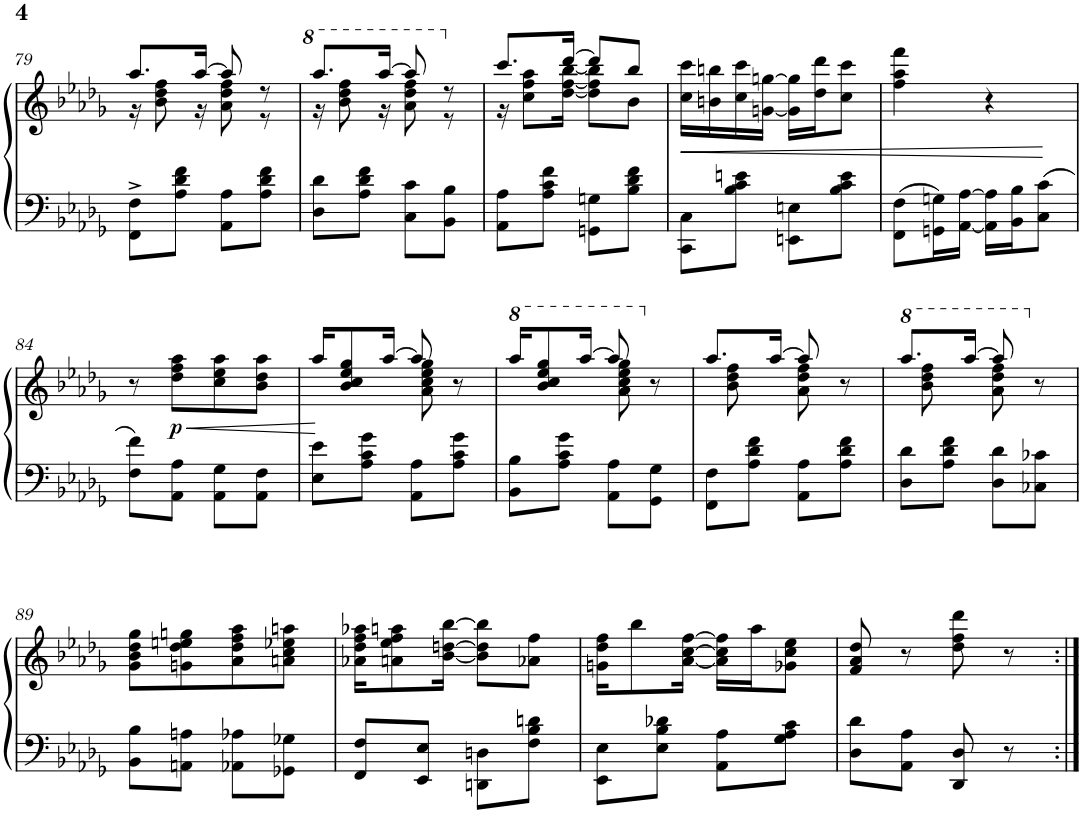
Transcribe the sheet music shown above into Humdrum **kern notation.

**kern	**kern	**dynam
*part1	*part1	*part1
*staff2	*staff1	*staff1/2
*I"Piano	*	*
*I'Pno.	*	*
!!LO:PB:g=z
*clefF4	*clefG2	*
*k[b-e-a-d-g-]	*k[b-e-a-d-g-]	*
*M2/4	*M2/4	*
=79	=79	=79
*	*^	*
8FF\^ 8F\^L	8.aa-/L	16r	.
.	.	8b-\ 8dd-\ 8ff\	.
8A-\ 8d-\ 8f\J	.	.	.
.	[16aa-/Jk	16r	.
8AA-\ 8A-\L	8aa-/]	8a-\ 8dd-\ 8ff\	.
8A-\ 8d-\ 8f\J	8r	8r	.
=80	=80	=80	=80
*	*8va	*	*
8D-\ 8d-\L	8.aaa-/L	16r	.
.	.	8bb-\ 8ddd-\ 8fff\	.
8A-\ 8d-\ 8f\J	.	.	.
.	[16aaa-/Jk	16r	.
8C\ 8c\L	8aaa-/]	8aa-\ 8ddd-\ 8fff\	.
*	*X8va	*	*
8BB-\ 8B-\J	8r	8r	.
=81	=81	=81	=81
8AA-\ 8A-\L	8.ccc/L	16r	.
.	.	8cc\ 8ff\ 8aa-\L	.
8A-\ 8c\ 8f\J	.	.	.
.	[16ddd-/Jk	[16dd-\ [16ff\ [16bb-\Jk	.
8GGn\ 8Gn\L	8ddd-/L]	8dd-\] 8ff\] 8bb-\]L	.
8B-\ 8d-\ 8f\J	8bb-/J	8b-\J	.
=82	=82	=82	=82
!	!	!	!LO:HP:b
*	*v	*v	*
8CC\ 8C\L	16cc\ 16ccc\LL	<
.	16bn\ 16bbn\	.
8B-\ 8c\ 8en\J	16cc\ 16ccc\	.
.	[16gn\ [16ggn\JJ	.
8EEn\ 8En\L	16g\] 16gg\]LL	.
.	16dd-\ 16ddd-\J	.
8B-\ 8c\ 8e\J	8cc\ 8ccc\J	.
=83	=83	=83
8FF\ 8F\L	4ff\ 4aa-\ 4fff\	.
16GGn\ 16Gn\L	.	.
[16AA-\ [16A-\JJ	.	.
16AA-\] 16A-\]LL	4r	.
16BB-\ 16B-\J	.	.
8C\ 8c\J	.	.
.	.	[
!!LO:LB:g=z
=84	=84	=84
8F\ 8f\L	8r	.
!	!	!LO:HP:b
!	!	!LO:DY:n=1:b
8AA-\ 8A-\J	8dd-\ 8ff\ 8aa-\L	< p
8AA-\ 8G-\L	8cc\ 8ee-\ 8aa-\	.
8AA-\ 8F\J	8b-\ 8dd-\ 8aa-\J	.
=85	=85	=85
*	*^	*
8E-\ 8e-\L	16aa-/KL	4ryy	.
.	8b-/ 8cc/ 8ee-/ 8gg-/	.	[
8A-\ 8c\ 8g-\J	.	.	.
.	[16aa-/Jk	.	.
8AA-\ 8A-\L	8aa-/]	8a-\ 8cc\ 8ee-\ 8gg-\	.
8A-\ 8c\ 8g-\J	8r	8ryy	.
=86	=86	=86	=86
*	*8va	*	*
8BB-\ 8B-\L	16aaa-/KL	4ryy	.
.	8bb-/ 8ccc/ 8eee-/ 8ggg-/	.	.
8A-\ 8c\ 8g-\J	.	.	.
.	[16aaa-/Jk	.	.
8AA-\ 8A-\L	8aaa-/]	8aa-\ 8ccc\ 8eee-\ 8ggg-\	.
*	*X8va	*	*
8GG-\ 8G-\J	8r	8ryy	.
=87	=87	=87	=87
8FF\ 8F\L	8.aa-/L	16ryy	.
.	.	8b-\ 8dd-\ 8ff\	.
8A-\ 8d-\ 8f\J	.	.	.
.	[16aa-/Jk	16ryy	.
8AA-\ 8A-\L	8aa-/]	8a-\ 8dd-\ 8ff\	.
8A-\ 8d-\ 8f\J	8r	8ryy	.
=88	=88	=88	=88
*	*8va	*	*
8D-\ 8d-\L	8.aaa-/L	16ryy	.
.	.	8bb-\ 8ddd-\ 8fff\	.
8A-\ 8d-\ 8f\J	.	.	.
.	[16aaa-/Jk	16ryy	.
8D-\ 8d-\L	8aaa-/]	8aa-\ 8ddd-\ 8fff\	.
*	*X8va	*	*
8C-X\ 8c-X\J	8r	8ryy	.
*	*v	*v	*
!!LO:LB:g=z
=89	=89	=89
8BB-\ 8B-\L	8g-\ 8b-\ 8dd-\ 8gg-\L	.
8AAn\ 8An\J	8gn\ 8dd-\ 8een\ 8ggn\	.
8AA-X\ 8A-X\L	8a-\ 8dd-\ 8ff\ 8aa-\	.
8GG-X\ 8G-X\J	8an\ 8cc\ 8ee-X\ 8aan\J	.
=90	=90	=90
8FF/ 8F/L	16a-X\ 16dd-\ 16ff\ 16aa-X\KL	.
.	8an\ 8ee-\ 8ff\ 8aan\	.
8EE-/ 8E-/J	.	.
.	[16b-\ [16ddn\ [16bb-\Jk	.
8DDn\ 8Dn\L	8b-\] 8dd\] 8bb-\]L	.
8F\ 8B-\ 8dn\J	8a-X\ 8ff\J	.
=91	=91	=91
8EE-\ 8E-\L	16gn\ 16dd-\ 16ff\KL	.
.	8bb-\	.
8E-\ 8B-\ 8d-X\J	.	.
.	[16a-\ [16cc\ [16ff\Jk	.
8AA-\ 8A-\L	16a-\] 16cc\] 16ff\]LL	.
.	16aa-\J	.
8G-\ 8A-\ 8c\J	8g-X\ 8cc\ 8ee-\J	.
=92	=92	=92
8D-\ 8d-\L	8f/ 8a-/ 8dd-/	.
8AA-\ 8A-\J	8r	.
8DD-/ 8D-/	8dd-\ 8ff\ 8ddd-\	.
8r	8r	.
=:|!	=:|!	=:|!
*-	*-	*-
